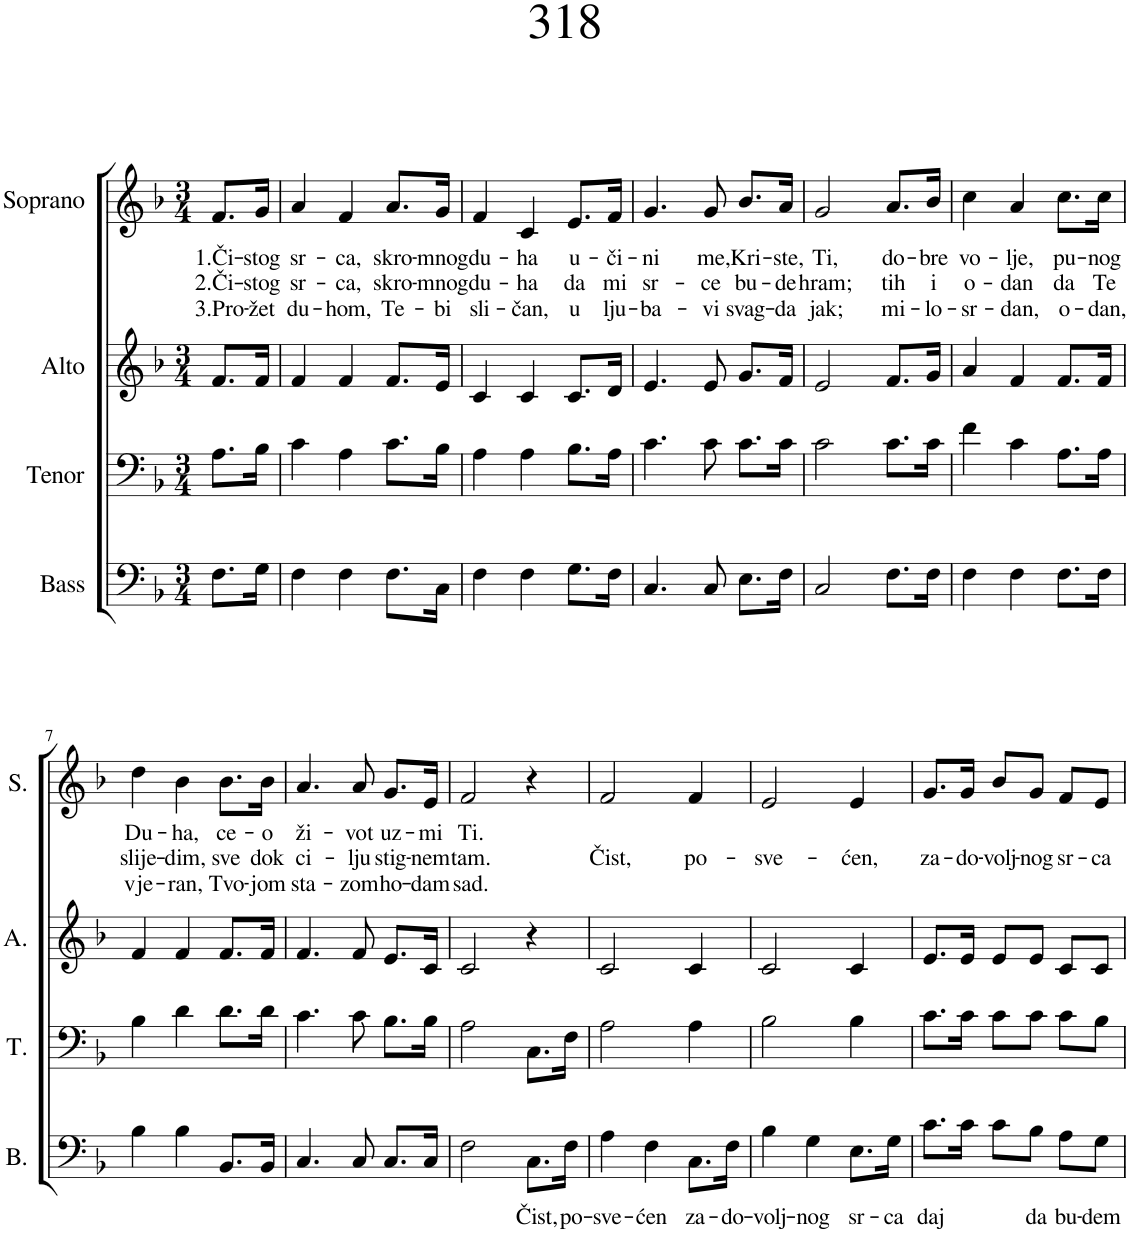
**kern	**text	**kern	**kern	**kern	**text	**text	**text
*part4	*part4	*part3	*part2	*part1	*part1	*part1	*part1
*staff4	*staff4	*staff3	*staff2	*staff1	*staff1	*staff1	*staff1
*I"Bass	*	*I"Tenor	*I"Alto	*I"Soprano	*	*	*
*I'B.	*	*I'T.	*I'A.	*I'S.	*	*	*
*clefF4	*	*clefF4	*clefG2	*clefG2	*	*	*
*k[b-]	*	*k[b-]	*k[b-]	*k[b-]	*	*	*
*M3/4	*	*M3/4	*M3/4	*M3/4	*	*	*
=1	=1	=1	=1	=1	=1	=1	=1
!	!	!	!	!	!LO:LY:b	!LO:LY:b	!LO:LY:b
8.F\L	.	8.A\L	8.f/L	8.f/L	1.Či-	2.Či-	3.Pro-
!	!	!	!	!	!LO:LY:b	!LO:LY:b	!LO:LY:b
16G\Jk	.	16B-\Jk	16f/Jk	16g/Jk	-stog	-stog	-žet
=2	=2	=2	=2	=2	=2	=2	=2
!	!	!	!	!	!LO:LY:b	!LO:LY:b	!LO:LY:b
4F\	.	4c\	4f/	4a/	sr-	sr-	du-
!	!	!	!	!	!LO:LY:b	!LO:LY:b	!LO:LY:b
4F\	.	4A\	4f/	4f/	-ca,	-ca,	-hom,
!	!	!	!	!	!LO:LY:b	!LO:LY:b	!LO:LY:b
8.F\L	.	8.c\L	8.f/L	8.a/L	skro-	skro-	Te-
!	!	!	!	!	!LO:LY:b	!LO:LY:b	!LO:LY:b
16C\Jk	.	16B-\Jk	16e/Jk	16g/Jk	-mnog	-mnog	-bi
=3	=3	=3	=3	=3	=3	=3	=3
!	!	!	!	!	!LO:LY:b	!LO:LY:b	!LO:LY:b
4F\	.	4A\	4c/	4f/	du-	du-	sli-
!	!	!	!	!	!LO:LY:b	!LO:LY:b	!LO:LY:b
4F\	.	4A\	4c/	4c/	-ha	-ha	-čan,
!	!	!	!	!	!LO:LY:b	!LO:LY:b	!LO:LY:b
8.G\L	.	8.B-\L	8.c/L	8.e/L	u-	da	u
!	!	!	!	!	!LO:LY:b	!LO:LY:b	!LO:LY:b
16F\Jk	.	16A\Jk	16d/Jk	16f/Jk	-či-	mi	lju-
=4	=4	=4	=4	=4	=4	=4	=4
!	!	!	!	!	!LO:LY:b	!LO:LY:b	!LO:LY:b
4.C/	.	4.c\	4.e/	4.g/	-ni	sr-	-ba-
!	!	!	!	!	!LO:LY:b	!LO:LY:b	!LO:LY:b
8C/	.	8c\	8e/	8g/	me,	-ce	-vi
!	!	!	!	!	!LO:LY:b	!LO:LY:b	!LO:LY:b
8.E\L	.	8.c\L	8.g/L	8.b-/L	Kri-	bu-	svag-
!	!	!	!	!	!LO:LY:b	!LO:LY:b	!LO:LY:b
16F\Jk	.	16c\Jk	16f/Jk	16a/Jk	-ste,	-de	-da
=5	=5	=5	=5	=5	=5	=5	=5
!	!	!	!	!	!LO:LY:b	!LO:LY:b	!LO:LY:b
2C/	.	2c\	2e/	2g/	Ti,	hram;	jak;
!	!	!	!	!	!LO:LY:b	!LO:LY:b	!LO:LY:b
8.F\L	.	8.c\L	8.f/L	8.a/L	do-	tih	mi-
!	!	!	!	!	!LO:LY:b	!LO:LY:b	!LO:LY:b
16F\Jk	.	16c\Jk	16g/Jk	16b-/Jk	-bre	i	-lo-
=6	=6	=6	=6	=6	=6	=6	=6
!	!	!	!	!	!LO:LY:b	!LO:LY:b	!LO:LY:b
4F\	.	4f\	4a/	4cc\	vo-	o-	-sr-
!	!	!	!	!	!LO:LY:b	!LO:LY:b	!LO:LY:b
4F\	.	4c\	4f/	4a/	-lje,	-dan	-dan,
!	!	!	!	!	!LO:LY:b	!LO:LY:b	!LO:LY:b
8.F\L	.	8.A\L	8.f/L	8.cc\L	pu-	da	o-
!	!	!	!	!	!LO:LY:b	!LO:LY:b	!LO:LY:b
16F\Jk	.	16A\Jk	16f/Jk	16cc\Jk	-nog	Te	-dan,
!!LO:LB:g=z
=7	=7	=7	=7	=7	=7	=7	=7
!	!	!	!	!	!LO:LY:b	!LO:LY:b	!LO:LY:b
4B-\	.	4B-\	4f/	4dd\	Du-	slije-	vje-
!	!	!	!	!	!LO:LY:b	!LO:LY:b	!LO:LY:b
4B-\	.	4d\	4f/	4b-\	-ha,	-dim,	-ran,
!	!	!	!	!	!LO:LY:b	!LO:LY:b	!LO:LY:b
8.BB-/L	.	8.d\L	8.f/L	8.b-\L	ce-	sve	Tvo-
!	!	!	!	!	!LO:LY:b	!LO:LY:b	!LO:LY:b
16BB-/Jk	.	16d\Jk	16f/Jk	16b-\Jk	-o	dok	-jom
=8	=8	=8	=8	=8	=8	=8	=8
!	!	!	!	!	!LO:LY:b	!LO:LY:b	!LO:LY:b
4.C/	.	4.c\	4.f/	4.a/	ži-	ci-	sta-
!	!	!	!	!	!LO:LY:b	!LO:LY:b	!LO:LY:b
8C/	.	8c\	8f/	8a/	-vot	-lju	-zom
!	!	!	!	!	!LO:LY:b	!LO:LY:b	!LO:LY:b
8.C/L	.	8.B-\L	8.e/L	8.g/L	uz-	stig-	ho-
!	!	!	!	!	!LO:LY:b	!LO:LY:b	!LO:LY:b
16C/Jk	.	16B-\Jk	16c/Jk	16e/Jk	-mi	-nem	-dam
=9	=9	=9	=9	=9	=9	=9	=9
!	!	!	!	!	!LO:LY:b	!LO:LY:b	!LO:LY:b
2F\	.	2A\	2c/	2f/	Ti.	tam.	sad.
!	!LO:LY:b	!	!	!	!	!	!
8.C\L	Čist,	8.C\L	4r	4r	.	.	.
!	!LO:LY:b	!	!	!	!	!	!
16F\Jk	po-	16F\Jk	.	.	.	.	.
=10	=10	=10	=10	=10	=10	=10	=10
!	!LO:LY:b	!	!	!	!	!LO:LY:b	!
4A\	-sve-	2A\	2c/	2f/	.	Čist,	.
!	!LO:LY:b	!	!	!	!	!	!
4F\	-ćen	.	.	.	.	.	.
!	!LO:LY:b	!	!	!	!	!LO:LY:b	!
8.C\L	za-	4A\	4c/	4f/	.	po-	.
!	!LO:LY:b	!	!	!	!	!	!
16F\Jk	-do-	.	.	.	.	.	.
=11	=11	=11	=11	=11	=11	=11	=11
!	!LO:LY:b	!	!	!	!	!LO:LY:b	!
4B-\	-volj-	2B-\	2c/	2e/	.	-sve-	.
!	!LO:LY:b	!	!	!	!	!	!
4G\	-nog	.	.	.	.	.	.
!	!LO:LY:b	!	!	!	!	!LO:LY:b	!
8.E\L	sr-	4B-\	4c/	4e/	.	-ćen,	.
!	!LO:LY:b	!	!	!	!	!	!
16G\Jk	-ca	.	.	.	.	.	.
=12	=12	=12	=12	=12	=12	=12	=12
!	!LO:LY:b	!	!	!	!	!LO:LY:b	!
8.c\L	daj	8.c\L	8.e/L	8.g/L	.	za-	.
!	!	!	!	!	!	!LO:LY:b	!
16c\Jk	.	16c\Jk	16e/Jk	16g/Jk	.	-do-	.
!	!	!	!	!	!	!LO:LY:b	!
8c\L	.	8c\L	8e/L	8b-/L	.	-volj-	.
!	!LO:LY:b	!	!	!	!	!LO:LY:b	!
8B-\J	da	8c\J	8e/J	8g/J	.	-nog	.
!	!LO:LY:b	!	!	!	!	!LO:LY:b	!
8A\L	bu-	8c\L	8c/L	8f/L	.	sr-	.
!	!LO:LY:b	!	!	!	!	!LO:LY:b	!
8G\J	-dem	8B-\J	8c/J	8e/J	.	-ca	.
=	=	=	=	=	=	=	=
*-	*-	*-	*-	*-	*-	*-	*-
